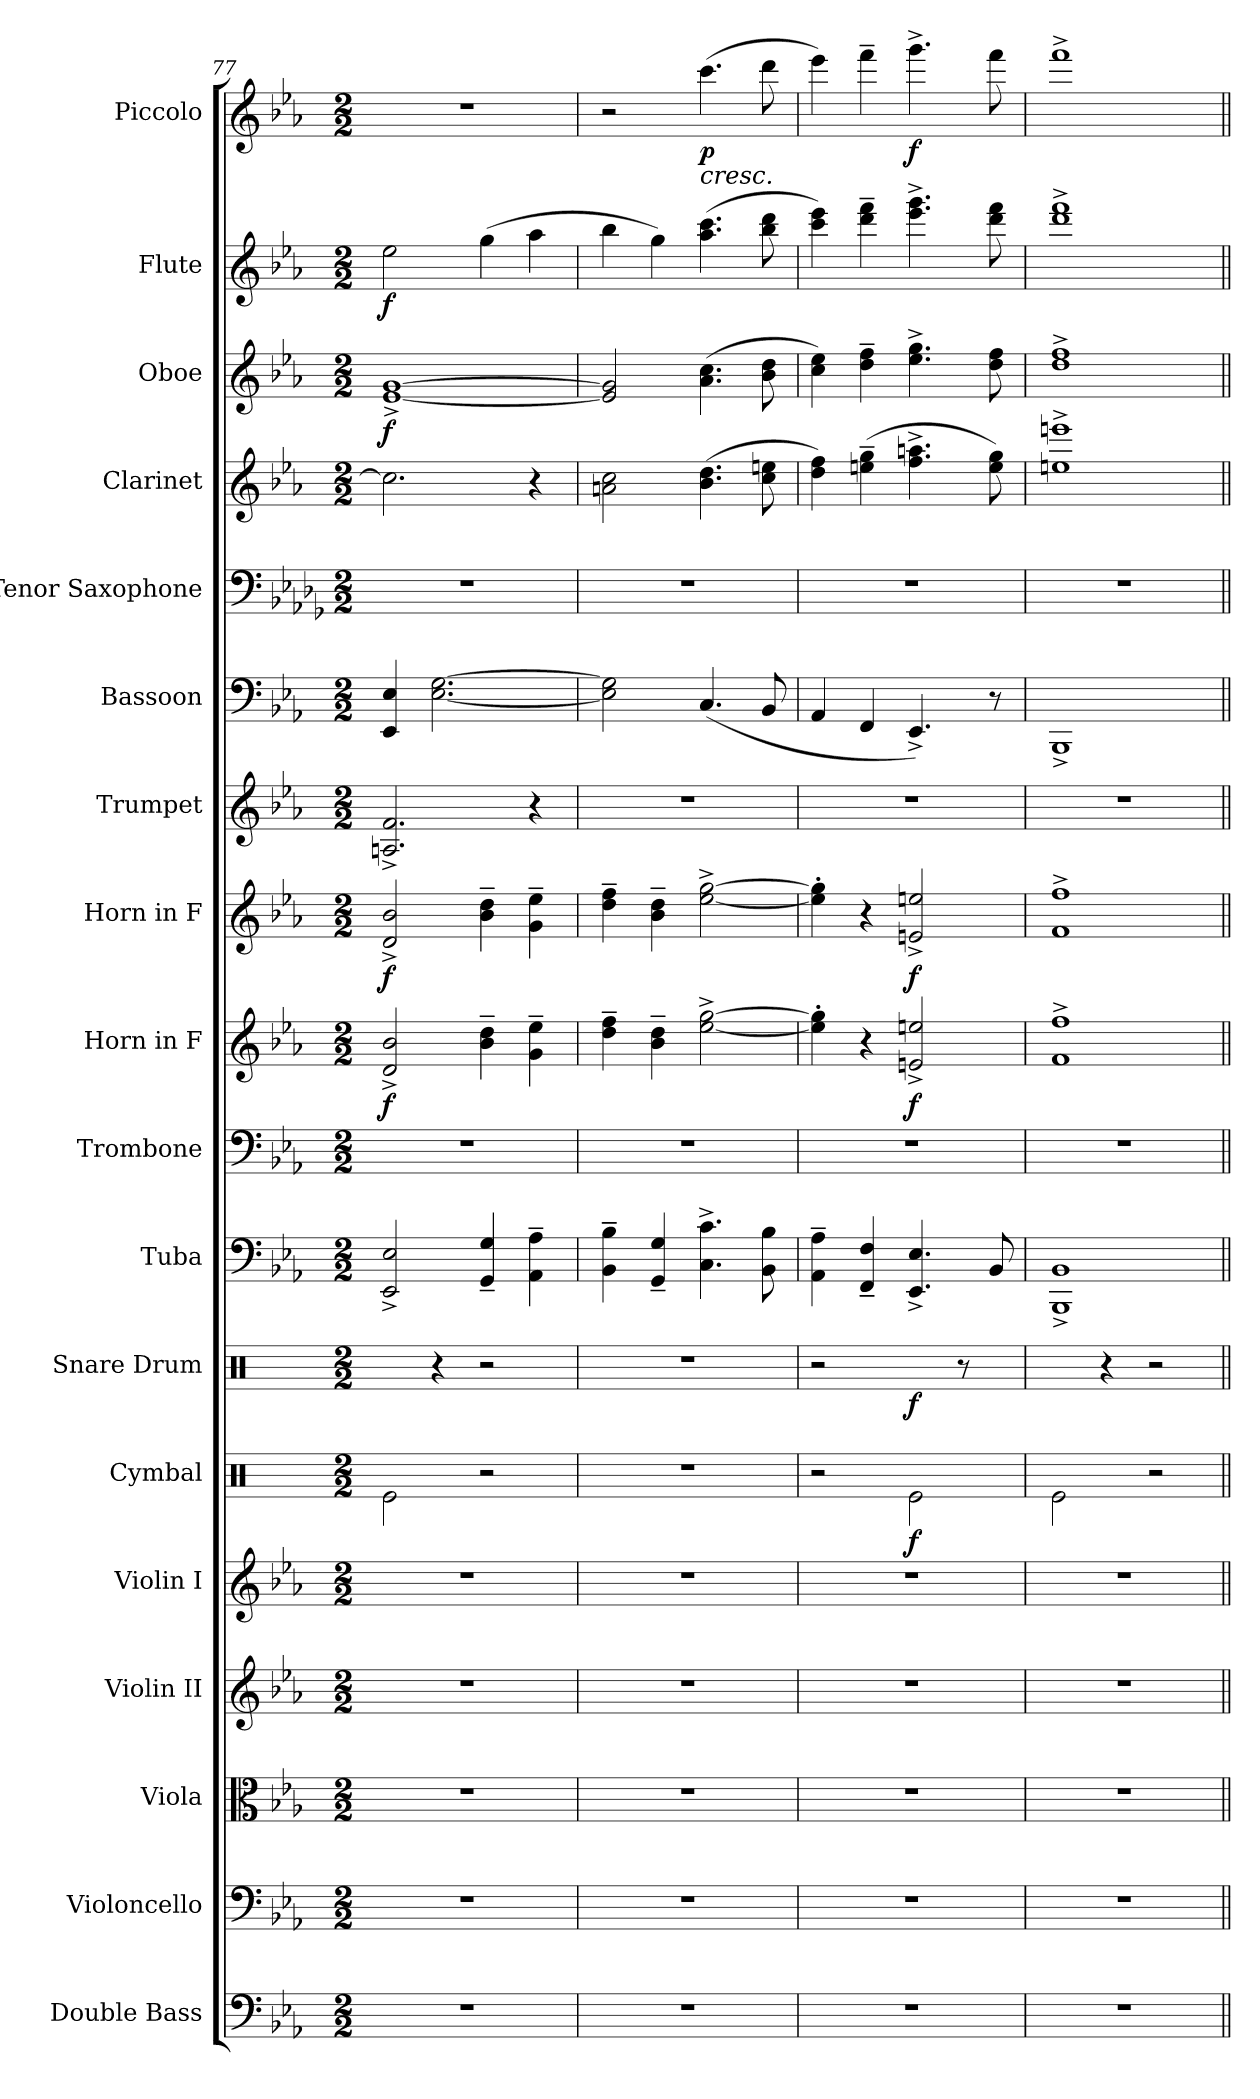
**kern	**kern	**kern	**kern	**kern	**kern	**dynam	**kern	**dynam	**kern	**kern	**kern	**dynam	**kern	**dynam	**kern	**kern	**kern	**kern	**kern	**dynam	**kern	**dynam	**kern	**dynam
*part18	*part17	*part16	*part15	*part14	*part13	*part13	*part12	*part12	*part11	*part10	*part9	*part9	*part8	*part8	*part7	*part6	*part5	*part4	*part3	*part3	*part2	*part2	*part1	*part1
*staff18	*staff17	*staff16	*staff15	*staff14	*staff13	*staff13	*staff12	*staff12	*staff11	*staff10	*staff9	*staff9	*staff8	*staff8	*staff7	*staff6	*staff5	*staff4	*staff3	*staff3	*staff2	*staff2	*staff1	*staff1
*I"Double Bass	*I"Violoncello	*I"Viola	*I"Violin II	*I"Violin I	*I"Cymbal	*	*I"Snare Drum	*	*I"Tuba	*I"Trombone	*I"Horn in F	*	*I"Horn in F	*	*I"Trumpet	*I"Bassoon	*I"Tenor Saxophone	*I"Clarinet	*I"Oboe	*	*I"Flute	*	*I"Piccolo	*
*I'Bass.	*I'Vc.	*I'Vla.	*I'Vln. II	*I'Vln. I	*I'Cym.	*	*I'S.D.	*	*I'Tba.	*I'Tbn.	*	*	*	*	*I'Tpt.	*I'Bsn.	*I'T. Sax.	*I'Cl.	*I'Ob.	*	*I'Fl.	*	*I'Picc.	*
*clefF4	*clefF4	*clefC3	*clefG2	*clefG2	*clefX	*	*clefX	*	*clefF4	*clefF4	*clefG2	*	*clefG2	*	*clefG2	*clefF4	*clefF4	*clefG2	*clefG2	*	*clefG2	*	*clefG2	*
*ITrd7c12	*	*	*	*	*	*	*	*	*	*	*ITrd4c7	*	*ITrd4c7	*	*ITrd1c2	*	*ITrd8c14	*ITrd1c2	*	*	*	*	*ITrd-7c-12	*
*k[b-e-a-]	*k[b-e-a-]	*k[b-e-a-]	*k[b-e-a-]	*k[b-e-a-]	*k[]	*	*k[]	*	*k[b-e-a-]	*k[b-e-a-]	*k[b-e-a-d-]	*	*k[b-e-a-d-]	*	*k[b-e-a-d-g-]	*k[b-e-a-]	*k[b-e-a-d-g-]	*k[b-e-a-d-g-]	*k[b-e-a-]	*	*k[b-e-a-]	*	*k[b-e-a-]	*
*M2/2	*M2/2	*M2/2	*M2/2	*M2/2	*M2/2	*	*M2/2	*	*M2/2	*M2/2	*M2/2	*	*M2/2	*	*M2/2	*M2/2	*M2/2	*M2/2	*M2/2	*	*M2/2	*	*M2/2	*
=77	=77	=77	=77	=77	=77	=77	=77	=77	=77	=77	=77	=77	=77	=77	=77	=77	=77	=77	=77	=77	=77	=77	=77	=77
!	!	!	!	!	!	!	!	!	!	!	!	!LO:DY:b	!	!LO:DY:b	!	!	!	!	!	!LO:DY:b	!	!LO:DY:b	!	!
1r	1r	1r	1r	1r	2Re\	.	4R/	.	2EE-/^ 2E-/^	1r	2G/^ 2e-/^	f	2G/^ 2e-/^	f	2.Gn/^ 2.e-/^	4EE-/ 4E-/	1r	2.b-\]	[1e-^ [1g^	f	2ee-\	f	1r	.
.	.	.	.	.	.	.	4r	.	.	.	.	.	.	.	.	[2.E-\ [2.G\	.	.	.	.	.	.	.	.
.	.	.	.	.	2r	.	2r	.	4GG/~ 4G/~	.	4e-\~ 4g\~	.	4e-\~ 4g\~	.	.	.	.	.	.	.	(>4gg\	.	.	.
.	.	.	.	.	.	.	.	.	4AA-\~ 4A-\~	.	4c\~ 4a-\~	.	4c\~ 4a-\~	.	4r	.	.	4r	.	.	4aa-\	.	.	.
=78	=78	=78	=78	=78	=78	=78	=78	=78	=78	=78	=78	=78	=78	=78	=78	=78	=78	=78	=78	=78	=78	=78	=78	=78
1r	1r	1r	1r	1r	1r	.	1r	.	4BB-\~ 4B-\~	1r	4g\~ 4b-\~	.	4g\~ 4b-\~	.	1r	2E-\] 2G\]	1r	2gn\ 2b-\	2e-/] 2g/]	.	4bb-\	.	2r	.
.	.	.	.	.	.	.	.	.	4GG/~ 4G/~	.	4e-\~ 4g\~	.	4e-\~ 4g\~	.	.	.	.	.	.	.	4gg\)	.	.	.
!	!	!	!	!	!	!	!	!	!	!	!	!	!	!	!	!	!	!	!	!	!	!	!	!LO:HP:b
!	!	!	!	!	!	!	!	!	!	!	!	!	!	!	!	!	!	!	!	!	!	!	!	!LO:DY:n=1:b
.	.	.	.	.	.	.	.	.	4.C\^ 4.c\^	.	[2a-\^ [2cc\^	.	[2a-\^ [2cc\^	.	.	(<4.C/	.	(>4.a-\ 4.cc\	(>4.a-\ 4.cc\	.	(>4.aa-\ 4.ccc\	.	(>4.cccc\	< p
.	.	.	.	.	.	.	.	.	8BB-\ 8B-\	.	.	.	.	.	.	8BB-/	.	8b-\ 8ddn\	8b-\ 8dd\	.	8bb-\ 8ddd\	.	8dddd\	.
=79	=79	=79	=79	=79	=79	=79	=79	=79	=79	=79	=79	=79	=79	=79	=79	=79	=79	=79	=79	=79	=79	=79	=79	=79
1r	1r	1r	1r	1r	2r	.	2r	.	4AA-\~ 4A-\~	1r	4a-\]' 4cc\]'	.	4a-\]' 4cc\]'	.	1r	4AA-/	1r	4cc\ 4ee-\)	4cc\ 4ee-\)	.	4ccc\ 4eee-\)	.	4eeee-\)	.
.	.	.	.	.	.	.	.	.	4FF/~ 4F/~	.	4r	.	4r	.	.	4FF/	.	(>4ddn\~ 4ff\~	4dd\~ 4ff\~	.	4ddd\~ 4fff\~	.	4ffff~\	.
!	!	!	!	!	!	!LO:DY:b	!	!LO:DY:b	!	!	!	!LO:DY:b	!	!LO:DY:b	!	!	!	!	!	!	!	!	!	!LO:DY:b
.	.	.	.	.	2Re\	f	4R/	f	4.EE-/^ 4.E-/^	.	2An/^ 2an/^	f	2An/^ 2an/^	f	.	4.EE-^/)	.	4.ee-\^ 4.ggn\^	4.ee-\^ 4.gg\^	.	4.eee-\^ 4.ggg\^	.	4.gggg^\	f
.	.	.	.	.	.	.	8r	.	.	.	.	.	.	.	.	.	.	.	.	.	.	.	.	.
.	.	.	.	.	.	.	8R/	.	8BB-/	.	.	.	.	.	.	8r	.	8dd\ 8ff\)	8dd\ 8ff\	.	8ddd\ 8fff\	.	8ffff\	[
=80	=80	=80	=80	=80	=80	=80	=80	=80	=80	=80	=80	=80	=80	=80	=80	=80	=80	=80	=80	=80	=80	=80	=80	=80
1r	1r	1r	1r	1r	2Re\	.	4R/	.	1BBB-^ 1BB-^	1r	1B-^ 1b-^	.	1B-^ 1b-^	.	1r	1BBB-^	1r	1ddn^ 1dddn^	1dd^ 1ff^	.	1ddd^ 1fff^	.	1ffff^	.
.	.	.	.	.	.	.	4r	.	.	.	.	.	.	.	.	.	.	.	.	.	.	.	.	.
.	.	.	.	.	2r	.	2r	.	.	.	.	.	.	.	.	.	.	.	.	.	.	.	.	.
=||	=||	=||	=||	=||	=||	=||	=||	=||	=||	=||	=||	=||	=||	=||	=||	=||	=||	=||	=||	=||	=||	=||	=||	=||
*-	*-	*-	*-	*-	*-	*-	*-	*-	*-	*-	*-	*-	*-	*-	*-	*-	*-	*-	*-	*-	*-	*-	*-	*-
